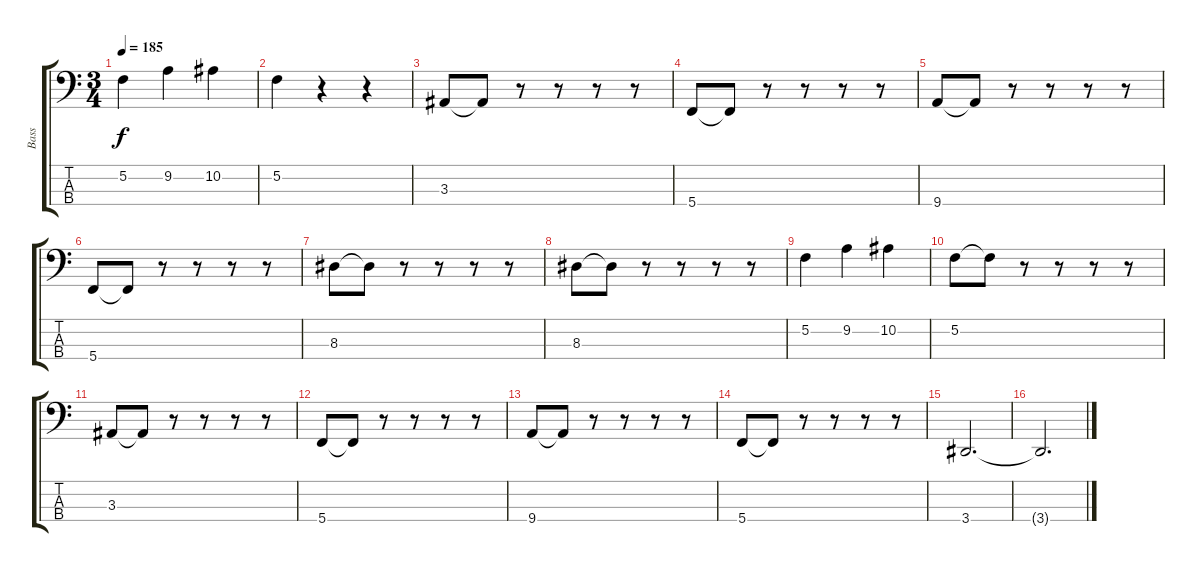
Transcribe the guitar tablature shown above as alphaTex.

\track ("Bass" "Bass") {instrument electricbasspick}
\staff {score tabs}
\tuning (F2 C2 G1 C1) {hide}
\ts (3 4)
\tempo 185
\clef f4
\ks c
5.2.4{dy f} 9.2.4 10.2.4 |
5.2.4 r.4 r.4 |
3.3.8 3.3{t}.8 r.8 r.8 r.8 r.8 |
5.4.8 5.4{t}.8 r.8 r.8 r.8 r.8 |
9.4.8 9.4{t}.8 r.8 r.8 r.8 r.8 |
5.4.8 5.4{t}.8 r.8 r.8 r.8 r.8 |
8.3.8 8.3{t}.8 r.8 r.8 r.8 r.8 |
8.3.8 8.3{t}.8 r.8 r.8 r.8 r.8 |
5.2.4 9.2.4 10.2.4 |
5.2.8 5.2{t}.8 r.8 r.8 r.8 r.8 |
3.3.8 3.3{t}.8 r.8 r.8 r.8 r.8 |
5.4.8 5.4{t}.8 r.8 r.8 r.8 r.8 |
9.4.8 9.4{t}.8 r.8 r.8 r.8 r.8 |
5.4.8 5.4{t}.8 r.8 r.8 r.8 r.8 |
3.4.2{d} |
3.4{t}.2{d}
